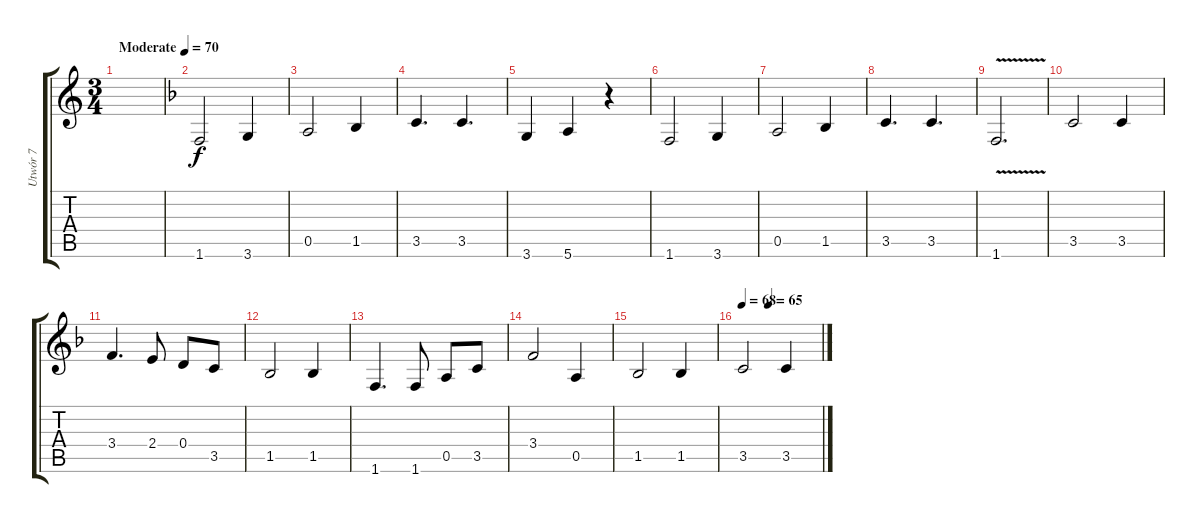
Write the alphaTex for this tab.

\track ("Utwór 7" "Utwór 7") {instrument distortionguitar}
\staff {score tabs}
\tuning (E4 B3 G3 D3 A2 E2) {hide}
\ts (3 4)
\tempo (70 "Moderate")
\clef g2
\ks c
|
\ks f
1.6.2 3.6.4 |
0.5.2 1.5.4 |
3.5.4{d} 3.5.4{d} |
3.6.4 5.6.4 r.4 |
1.6.2 3.6.4 |
0.5.2 1.5.4 |
3.5.4{d} 3.5.4{d} |
1.6{v}.2{d} |
3.5.2 3.5.4 |
3.4.4{d} 2.4.8 0.4.8 3.5.8 |
1.5.2 1.5.4 |
1.6.4{d} 1.6.8 0.5.8 3.5.8 |
3.4.2 0.5.4 |
1.5.2 1.5.4 |
\tempo 68
\tempo (65 0.3333333333333333)
3.5.2 3.5.4
